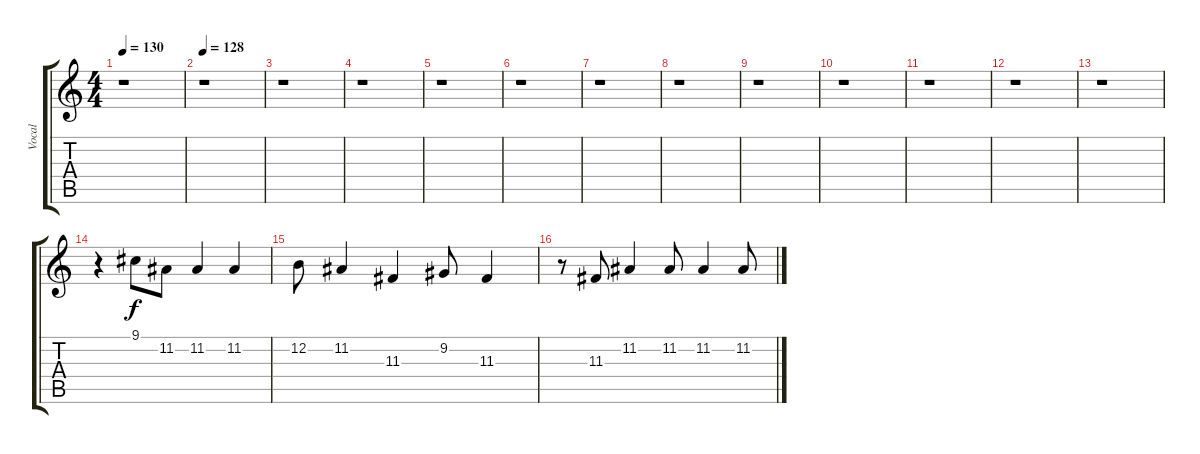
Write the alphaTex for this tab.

\track ("Vocal" "Vocal") {instrument tenorsax}
\staff {score tabs}
\tuning (E4 B3 G3 D3 A2 E2) {hide}
\ts (4 4)
\tempo 130
\clef g2
\ks c
r.1{dy f} |
\tempo 128
r.1 |
r.1 |
r.1 |
r.1 |
r.1 |
r.1 |
r.1 |
r.1 |
r.1 |
r.1 |
r.1 |
r.1 |
r.4 9.1.8 11.2.8 11.2.4 11.2.4 |
12.2.8 11.2.4 11.3.4 9.2.8 11.3.4 |
r.8 11.3.8 11.2.4 11.2.8 11.2.4 11.2.8
